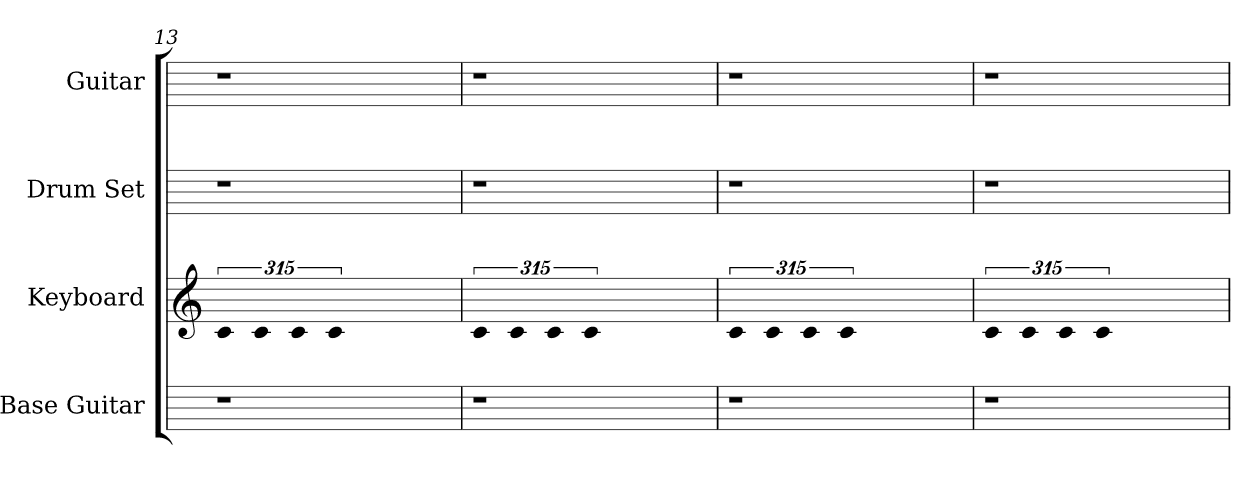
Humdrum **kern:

**kern	**kern	**kern	**kern
*part4	*part3	*part2	*part1
*staff4	*staff3	*staff2	*staff1
*I"Base Guitar	*I"Keyboard	*I"Drum Set	*I"Guitar
=13	=13	=13	=13
!	!LO:N:vis=4	!	!
1r	40320c	1r	1r
!	!LO:N:vis=4	!	!
.	40320c	.	.
!	!LO:N:vis=4	!	!
.	40320c	.	.
!	!LO:N:vis=4	!	!
.	40320c	.	.
.	10080%10079ryy	.	.
=14	=14	=14	=14
!	!LO:N:vis=4	!	!
1r	40320c	1r	1r
!	!LO:N:vis=4	!	!
.	40320c	.	.
!	!LO:N:vis=4	!	!
.	40320c	.	.
!	!LO:N:vis=4	!	!
.	40320c	.	.
.	10080%10079ryy	.	.
=15	=15	=15	=15
!	!LO:N:vis=4	!	!
1r	40320c	1r	1r
!	!LO:N:vis=4	!	!
.	40320c	.	.
!	!LO:N:vis=4	!	!
.	40320c	.	.
!	!LO:N:vis=4	!	!
.	40320c	.	.
.	10080%10079ryy	.	.
=16	=16	=16	=16
!	!LO:N:vis=4	!	!
1r	40320c	1r	1r
!	!LO:N:vis=4	!	!
.	40320c	.	.
!	!LO:N:vis=4	!	!
.	40320c	.	.
!	!LO:N:vis=4	!	!
.	40320c	.	.
.	10080%10079ryy	.	.
=	=	=	=
*-	*-	*-	*-
